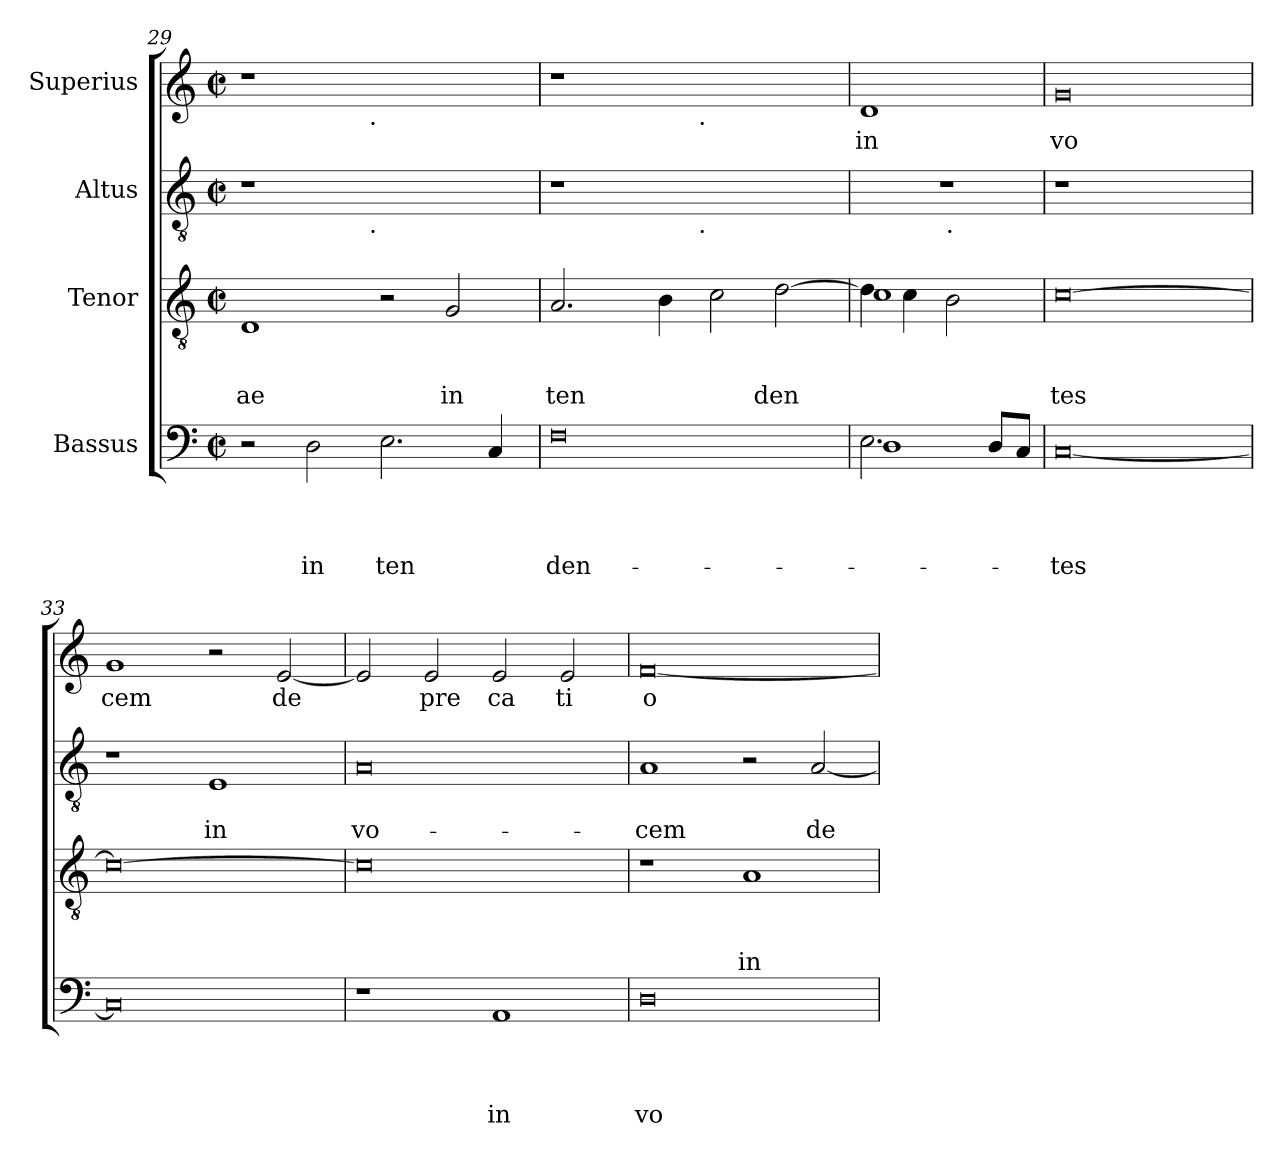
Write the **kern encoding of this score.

**kern	**text	**text	**text	**text	**kern	**text	**text	**text	**kern	**text	**text	**kern	**text
*part4	*part4	*part4	*part4	*part4	*part3	*part3	*part3	*part3	*part2	*part2	*part2	*part1	*part1
*staff4	*staff4	*staff4	*staff4	*staff4	*staff3	*staff3	*staff3	*staff3	*staff2	*staff2	*staff2	*staff1	*staff1
*I"Bassus	*	*	*	*	*I"Tenor	*	*	*	*I"Altus	*	*	*I"Superius	*
*clefF4	*	*	*	*	*clefGv2	*	*	*	*clefGv2	*	*	*clefG2	*
*k[]	*	*	*	*	*k[]	*	*	*	*k[]	*	*	*k[]	*
*C:	*	*	*	*	*C:	*	*	*	*C:	*	*	*C:	*
*M2/2	*	*	*	*	*M2/2	*	*	*	*M2/2	*	*	*M2/2	*
*met(c|)	*	*	*	*	*met(c|)	*	*	*	*met(c|)	*	*	*met(c|)	*
=29	=29	=29	=29	=29	=29	=29	=29	=29	=29	=29	=29	=29	=29
!	!	!	!	!	!	!	!	!LO:LY:b	!	!	!	!	!
*	*	*	*	*	*	*	*	*	*^	*	*	*^	*
2r	.	.	.	.	1D	.	.	ae	1r	2ryy	.	.	1r	2ryy	.
!	!	!	!	!LO:LY:b	!	!	!	!	!	!	!	!	!	!	!
2D\	.	.	.	in	.	.	.	.	.	4...ryy	.	.	.	4...ryy	.
!	!	!	!	!	!	!	!	!	!	!	!	!	!	!LO:TX:b:t=.	!
!	!	!	!	!	!	!	!	!	!	!LO:TX:b:t=.	!	!	!	!	!
.	.	.	.	.	.	.	.	.	.	1ryy	.	.	.	1ryy	.
!	!	!	!	!LO:LY:b	!	!	!	!	!	!	!	!	!	!	!
2.E\	.	.	.	ten	2r	.	.	.	1ryy	.	.	.	1ryy	.	.
!	!	!	!	!	!	!	!	!LO:LY:b	!	!	!	!	!	!	!
.	.	.	.	.	2G/	.	.	in	.	.	.	.	.	.	.
4C/	.	.	.	.	.	.	.	.	.	.	.	.	.	.	.
.	.	.	.	.	.	.	.	.	.	32ryy	.	.	.	32ryy	.
!!LO:PB:g=z	!!
=30	=30	=30	=30	=30	=30	=30	=30	=30	=30	=30	=30	=30	=30	=30	=30
!	!	!	!	!LO:LY:b	!	!	!	!LO:LY:b	!	!	!	!	!	!	!
0F	.	.	.	den-	2.A/	.	.	ten	1r	2ryy	.	.	1r	2ryy	.
.	.	.	.	.	.	.	.	.	.	4...ryy	.	.	.	4...ryy	.
.	.	.	.	.	4B\	.	.	.	.	.	.	.	.	.	.
!	!	!	!	!	!	!	!	!	!	!	!	!	!	!LO:TX:b:t=.	!
!	!	!	!	!	!	!	!	!	!	!LO:TX:b:t=.	!	!	!	!	!
.	.	.	.	.	.	.	.	.	.	1ryy	.	.	.	1ryy	.
.	.	.	.	.	2c\	.	.	.	1ryy	.	.	.	1ryy	.	.
!	!	!	!	!	!	!	!	!LO:LY:b	!	!	!	!	!	!	!
.	.	.	.	.	[>2d\	.	.	den	.	.	.	.	.	.	.
.	.	.	.	.	.	.	.	.	.	32ryy	.	.	.	32ryy	.
=31	=31	=31	=31	=31	=31	=31	=31	=31	=31	=31	=31	=31	=31	=31	=31
*^	*	*	*	*	*^	*	*	*	*	*	*	*	*	*	*
!	!	!	!	!	!	!	!	!	!	!	!	!	!	!	!	!	!LO:LY:b
*	*	*	*	*	*	*	*	*	*	*	*	*	*	*	*v	*v	*
2.E\	1D	.	.	.	.	4d\]	1c	.	.	.	1r	2ryy	.	.	1d	in
.	.	.	.	.	.	4c\	.	.	.	.	.	.	.	.	.	.
!	!	!	!	!	!	!	!	!	!	!	!	!LO:TX:b:t=.	!	!	!	!
.	.	.	.	.	.	2B\	.	.	.	.	.	2ryy	.	.	.	.
8D/L	.	.	.	.	.	.	.	.	.	.	.	.	.	.	.	.
8C/J	.	.	.	.	.	.	.	.	.	.	.	.	.	.	.	.
*v	*v	*	*	*	*	*	*	*	*	*	*	*	*	*	*	*
*	*	*	*	*	*v	*v	*	*	*	*	*	*	*	*	*
=32	=32	=32	=32	=32	=32	=32	=32	=32	=32	=32	=32	=32	=32	=32
!	!	!	!	!LO:LY:b	!	!	!	!LO:LY:b	!	!	!	!	!	!LO:LY:b
*	*	*	*	*	*	*	*	*	*v	*v	*	*	*	*
[<0C	.	.	.	-tes	[>0c	.	.	tes	1r	.	.	0g	vo
.	.	.	.	.	.	.	.	.	1ryy	.	.	.	.
=33	=33	=33	=33	=33	=33	=33	=33	=33	=33	=33	=33	=33	=33
!	!	!	!	!	!	!	!	!	!	!	!	!	!LO:LY:b
0C]	.	.	.	.	0c_	.	.	.	1r	.	.	1g	cem
!	!	!	!	!	!	!	!	!	!	!	!LO:LY:b	!	!
.	.	.	.	.	.	.	.	.	1E	.	in	2r	.
!	!	!	!	!	!	!	!	!	!	!	!	!	!LO:LY:b
.	.	.	.	.	.	.	.	.	.	.	.	[<2e/	de
=34	=34	=34	=34	=34	=34	=34	=34	=34	=34	=34	=34	=34	=34
!	!	!	!	!	!	!	!	!	!	!	!LO:LY:b	!	!
1r	.	.	.	.	0c]	.	.	.	0A	.	vo-	2e/]	.
!	!	!	!	!	!	!	!	!	!	!	!	!	!LO:LY:b
.	.	.	.	.	.	.	.	.	.	.	.	2e/	pre
!	!	!	!	!LO:LY:b	!	!	!	!	!	!	!	!	!LO:LY:b
1AA	.	.	.	in	.	.	.	.	.	.	.	2e/	ca
!	!	!	!	!	!	!	!	!	!	!	!	!	!LO:LY:b
.	.	.	.	.	.	.	.	.	.	.	.	2e/	ti
=35	=35	=35	=35	=35	=35	=35	=35	=35	=35	=35	=35	=35	=35
!	!	!	!	!LO:LY:b	!	!	!	!	!	!	!LO:LY:b	!	!LO:LY:b:rj
0D	.	.	.	vo-	1r	.	.	.	1A	.	-cem	[<0f	o
!	!	!	!	!	!	!	!	!LO:LY:b	!	!	!	!	!
.	.	.	.	.	1A	.	.	in	2r	.	.	.	.
!	!	!	!	!	!	!	!	!	!	!	!LO:LY:b	!	!
.	.	.	.	.	.	.	.	.	[<2A/	.	de-	.	.
=	=	=	=	=	=	=	=	=	=	=	=	=	=
*-	*-	*-	*-	*-	*-	*-	*-	*-	*-	*-	*-	*-	*-
